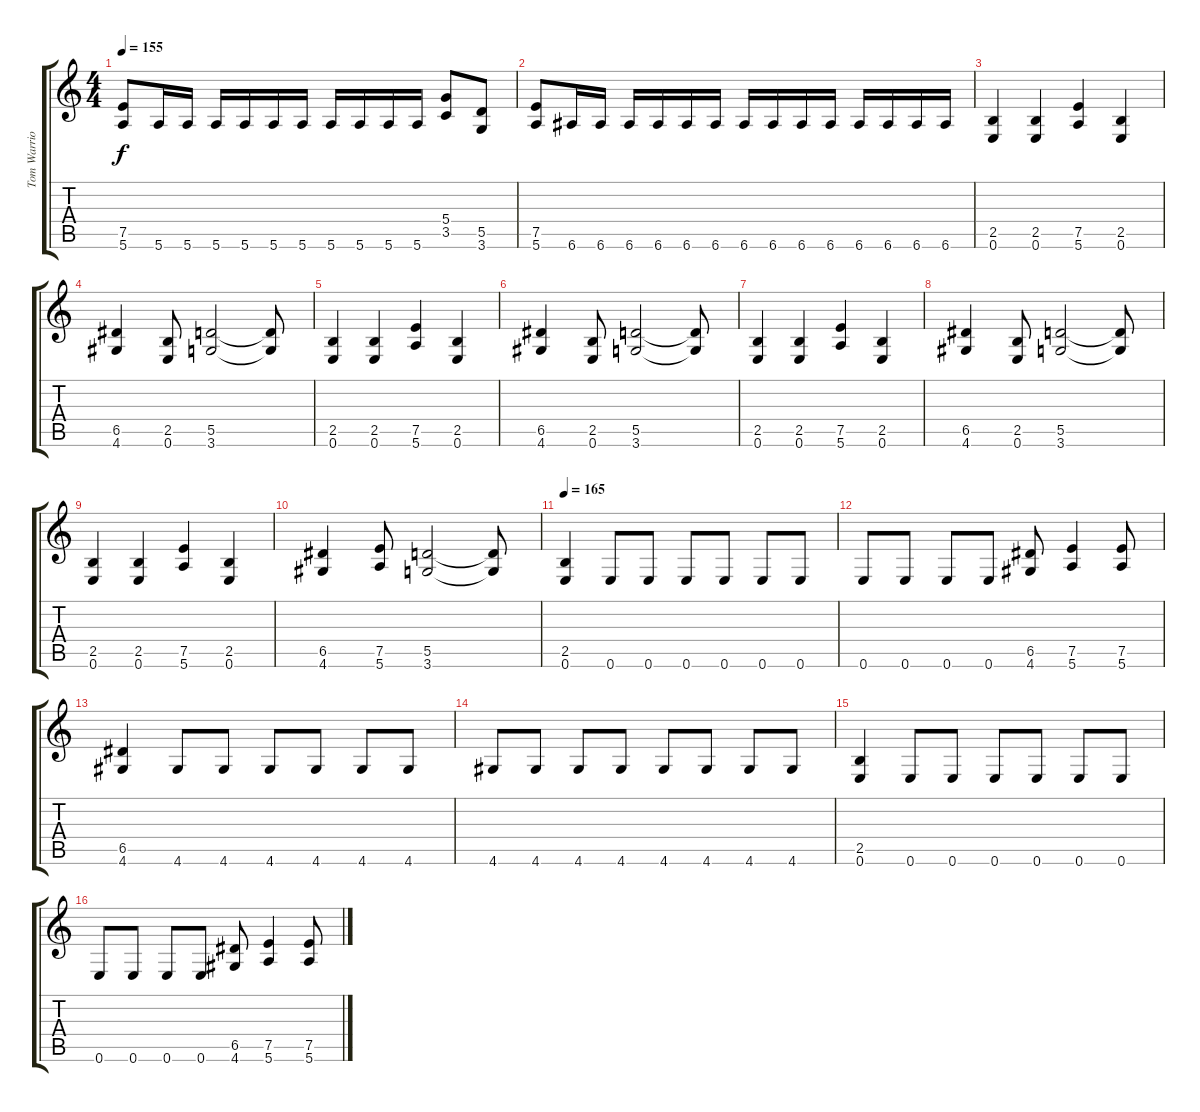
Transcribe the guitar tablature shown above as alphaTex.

\track ("Tom Warrior" "Tom Warrio") {instrument overdrivenguitar}
\staff {score tabs}
\tuning (E4 B3 G3 D3 A2 E2) {hide}
\ts (4 4)
\tempo 155
\clef g2
\ks c
(7.5 5.6).8{dy f} 5.6.16 5.6.16 5.6.16 5.6.16 5.6.16 5.6.16 5.6.16 5.6.16 5.6.16 5.6.16 (5.4 3.5).8 (5.5 3.6).8 |
(7.5 5.6).8 6.6.16 6.6.16 6.6.16 6.6.16 6.6.16 6.6.16 6.6.16 6.6.16 6.6.16 6.6.16 6.6.16 6.6.16 6.6.16 6.6.16 |
(2.5 0.6).4 (2.5 0.6).4 (7.5 5.6).4 (2.5 0.6).4 |
(6.5 4.6).4 (2.5 0.6).8 (5.5 3.6).2 (5.5{t} 3.6{t}).8 |
(2.5 0.6).4 (2.5 0.6).4 (7.5 5.6).4 (2.5 0.6).4 |
(6.5 4.6).4 (2.5 0.6).8 (5.5 3.6).2 (5.5{t} 3.6{t}).8 |
(2.5 0.6).4 (2.5 0.6).4 (7.5 5.6).4 (2.5 0.6).4 |
(6.5 4.6).4 (2.5 0.6).8 (5.5 3.6).2 (5.5{t} 3.6{t}).8 |
(2.5 0.6).4 (2.5 0.6).4 (7.5 5.6).4 (2.5 0.6).4 |
(6.5 4.6).4 (7.5 5.6).8 (5.5 3.6).2 (5.5{t} 3.6{t}).8 |
\tempo 165
(2.5 0.6).4 0.6.8 0.6.8 0.6.8 0.6.8 0.6.8 0.6.8 |
0.6.8 0.6.8 0.6.8 0.6.8 (6.5 4.6).8 (7.5 5.6).4 (7.5 5.6).8 |
(6.5 4.6).4 4.6.8 4.6.8 4.6.8 4.6.8 4.6.8 4.6.8 |
4.6.8 4.6.8 4.6.8 4.6.8 4.6.8 4.6.8 4.6.8 4.6.8 |
(2.5 0.6).4 0.6.8 0.6.8 0.6.8 0.6.8 0.6.8 0.6.8 |
0.6.8 0.6.8 0.6.8 0.6.8 (6.5 4.6).8 (7.5 5.6).4 (7.5 5.6).8
